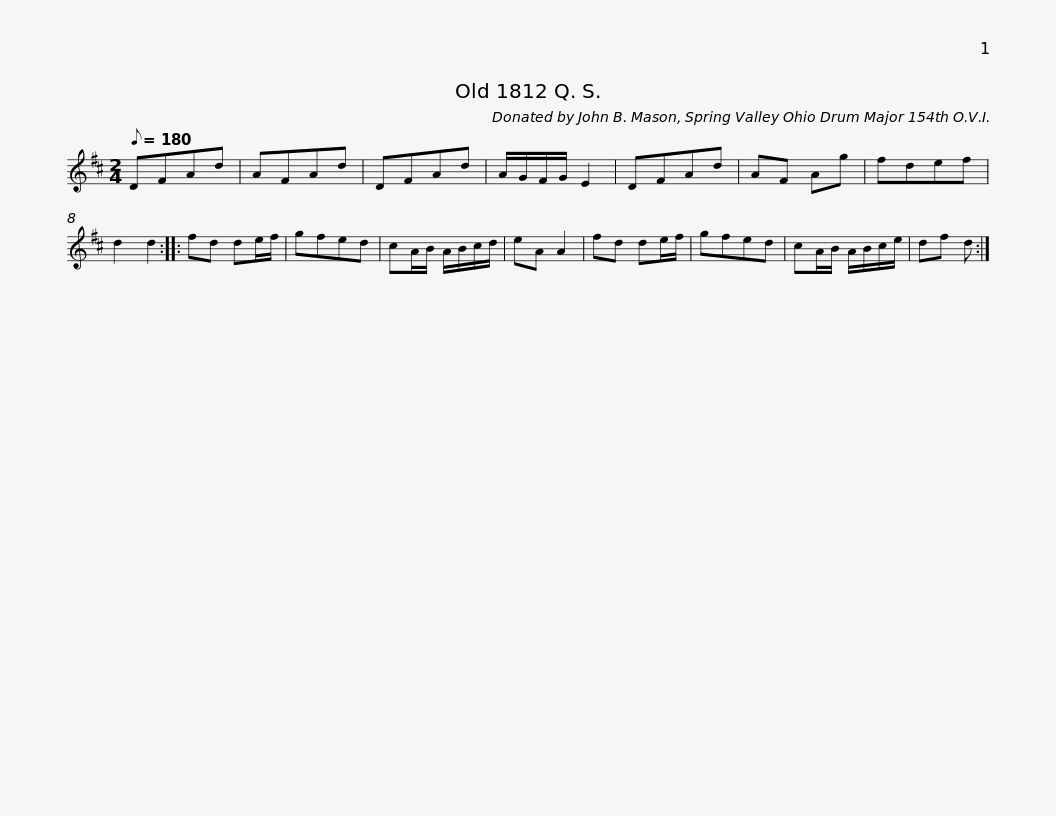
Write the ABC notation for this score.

X:1
L:1/8
Q:1/8=180
M:2/4
I:linebreak $
K:none
V:1 treble transpose="8 "
V:1
[K:D] DFAd | AFAd | DFAd | A/G/F/G/ E2 | DFAd | %5
 AF Ag | fdef | d2 d2 :: fd de/f/ | gfed |$ %10
 cA/B/ A/B/c/d/ | eA A2 | fd de/f/ | gfed | cA/B/ A/B/c/e/ | %15
 df d :| %16
